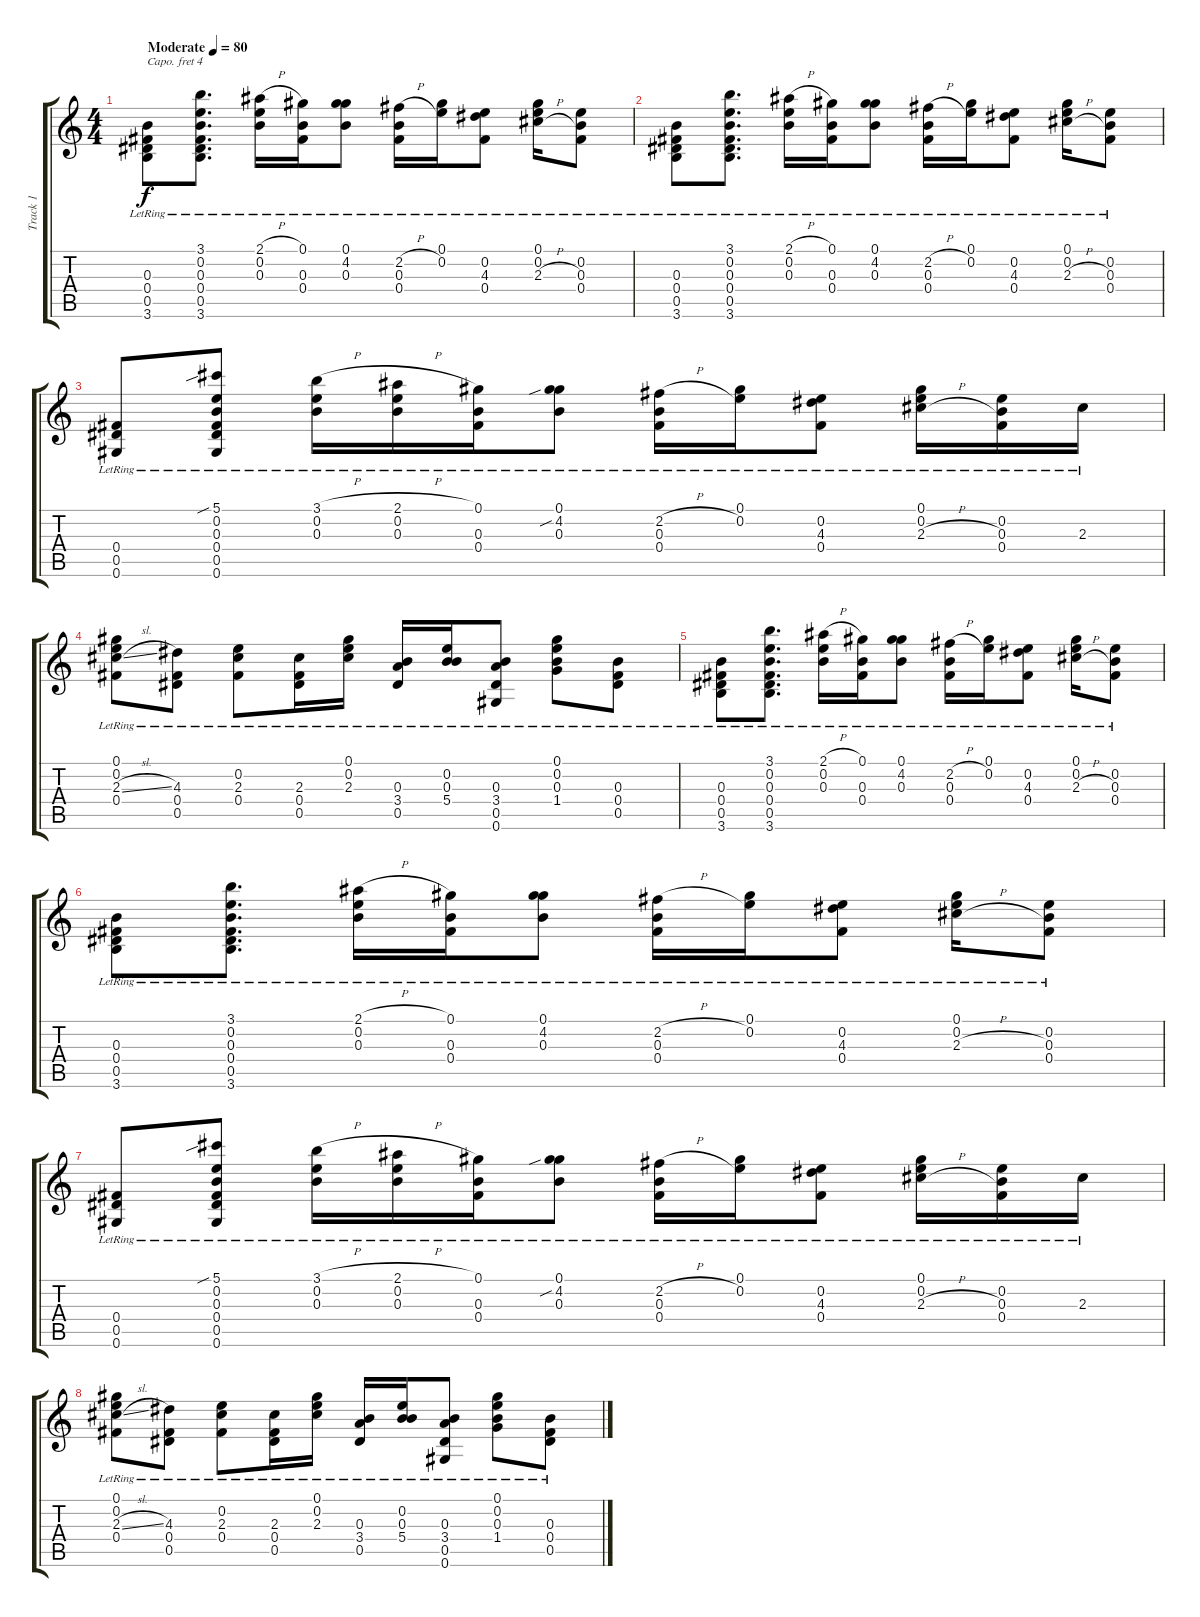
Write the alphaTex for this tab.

\track ("Track 1" "Track 1") {instrument acousticguitarsteel}
\staff {score tabs}
\capo 4
\tuning (E4 C4 G3 D3 B2 E2) {hide}
\ts (4 4)
\tempo (80 "Moderate")
\clef g2
\ks c
(0.3{lr} 0.4{lr} 0.5{lr} 3.6{lr}).8{dy f instrument acousticguitarsteel} (3.1{lr} 0.2{lr} 0.3{lr} 0.4{lr} 0.5{lr} 3.6{lr}).8{d} (2.1{h lr} 0.2{lr} 0.3{lr}).16 (0.1{lr} 0.3{lr} 0.4{lr}).16 (0.1{lr} 4.2{lr} 0.3{lr}).8 (2.2{h lr} 0.3{lr} 0.4{lr}).16 (0.1{lr} 0.2{lr}).16 (0.2{lr} 4.3{lr} 0.4{lr}).8 (0.1{lr} 0.2{lr} 2.3{h lr}).16 (0.2{lr} 0.3{lr} 0.4{lr}).8 |
(0.3{lr} 0.4{lr} 0.5{lr} 3.6{lr}).8 (3.1{lr} 0.2{lr} 0.3{lr} 0.4{lr} 0.5{lr} 3.6{lr}).8{d} (2.1{h lr} 0.2{lr} 0.3{lr}).16 (0.1{lr} 0.3{lr} 0.4{lr}).16 (0.1{lr} 4.2{lr} 0.3{lr}).8 (2.2{h lr} 0.3{lr} 0.4{lr}).16 (0.1{lr} 0.2{lr}).16 (0.2{lr} 4.3{lr} 0.4{lr}).8 (0.1{lr} 0.2{lr} 2.3{h lr}).16 (0.2{lr} 0.3{lr} 0.4{lr}).8 |
(0.4{lr} 0.5{lr} 0.6{lr}).8 (5.1{sib lr} 0.2{lr} 0.3{lr} 0.4{lr} 0.5{lr} 0.6{lr}).8 (3.1{h lr} 0.2{lr} 0.3{lr}).16 (2.1{h lr} 0.2{lr} 0.3{lr}).16 (0.1{lr} 0.3{lr} 0.4{lr}).16 (0.1{lr} 4.2{sib lr} 0.3{lr}).8 (2.2{h lr} 0.3{lr} 0.4{lr}).16 (0.1{lr} 0.2{lr}).16 (0.2{lr} 4.3{lr} 0.4{lr}).8 (0.1{lr} 0.2{lr} 2.3{h lr}).16 (0.2{lr} 0.3{lr} 0.4{lr}).16 2.3{lr}.16 |
(0.1{lr} 0.2{lr} 2.3{sl lr} 0.4{lr}).8 (4.3{lr} 0.4{lr} 0.5{lr}).8 (0.2{lr} 2.3{lr} 0.4{lr}).8 (2.3{lr} 0.4{lr} 0.5{lr}).16 (0.1{lr} 0.2{lr} 2.3{lr}).16 (0.3{lr} 3.4{lr} 0.5{lr}).16 (0.2{lr} 0.3{lr} 5.4{lr}).16 (0.3{lr} 3.4{lr} 0.5{lr} 0.6{lr}).8 (0.1{lr} 0.2{lr} 0.3{lr} 1.4{lr}).8 (0.3{lr} 0.4{lr} 0.5{lr}).8 |
(0.3{lr} 0.4{lr} 0.5{lr} 3.6{lr}).8 (3.1{lr} 0.2{lr} 0.3{lr} 0.4{lr} 0.5{lr} 3.6{lr}).8{d} (2.1{h lr} 0.2{lr} 0.3{lr}).16 (0.1{lr} 0.3{lr} 0.4{lr}).16 (0.1{lr} 4.2{lr} 0.3{lr}).8 (2.2{h lr} 0.3{lr} 0.4{lr}).16 (0.1{lr} 0.2{lr}).16 (0.2{lr} 4.3{lr} 0.4{lr}).8 (0.1{lr} 0.2{lr} 2.3{h lr}).16 (0.2{lr} 0.3{lr} 0.4{lr}).8 |
(0.3{lr} 0.4{lr} 0.5{lr} 3.6{lr}).8 (3.1{lr} 0.2{lr} 0.3{lr} 0.4{lr} 0.5{lr} 3.6{lr}).8{d} (2.1{h lr} 0.2{lr} 0.3{lr}).16 (0.1{lr} 0.3{lr} 0.4{lr}).16 (0.1{lr} 4.2{lr} 0.3{lr}).8 (2.2{h lr} 0.3{lr} 0.4{lr}).16 (0.1{lr} 0.2{lr}).16 (0.2{lr} 4.3{lr} 0.4{lr}).8 (0.1{lr} 0.2{lr} 2.3{h lr}).16 (0.2{lr} 0.3{lr} 0.4{lr}).8 |
(0.4{lr} 0.5{lr} 0.6{lr}).8 (5.1{sib lr} 0.2{lr} 0.3{lr} 0.4{lr} 0.5{lr} 0.6{lr}).8 (3.1{h lr} 0.2{lr} 0.3{lr}).16 (2.1{h lr} 0.2{lr} 0.3{lr}).16 (0.1{lr} 0.3{lr} 0.4{lr}).16 (0.1{lr} 4.2{sib lr} 0.3{lr}).8 (2.2{h lr} 0.3{lr} 0.4{lr}).16 (0.1{lr} 0.2{lr}).16 (0.2{lr} 4.3{lr} 0.4{lr}).8 (0.1{lr} 0.2{lr} 2.3{h lr}).16 (0.2{lr} 0.3{lr} 0.4{lr}).16 2.3{lr}.16 |
(0.1{lr} 0.2{lr} 2.3{sl lr} 0.4{lr}).8 (4.3{lr} 0.4{lr} 0.5{lr}).8 (0.2{lr} 2.3{lr} 0.4{lr}).8 (2.3{lr} 0.4{lr} 0.5{lr}).16 (0.1{lr} 0.2{lr} 2.3{lr}).16 (0.3{lr} 3.4{lr} 0.5{lr}).16 (0.2{lr} 0.3{lr} 5.4{lr}).16 (0.3{lr} 3.4{lr} 0.5{lr} 0.6{lr}).8 (0.1{lr} 0.2{lr} 0.3{lr} 1.4{lr}).8 (0.3{lr} 0.4{lr} 0.5{lr}).8
